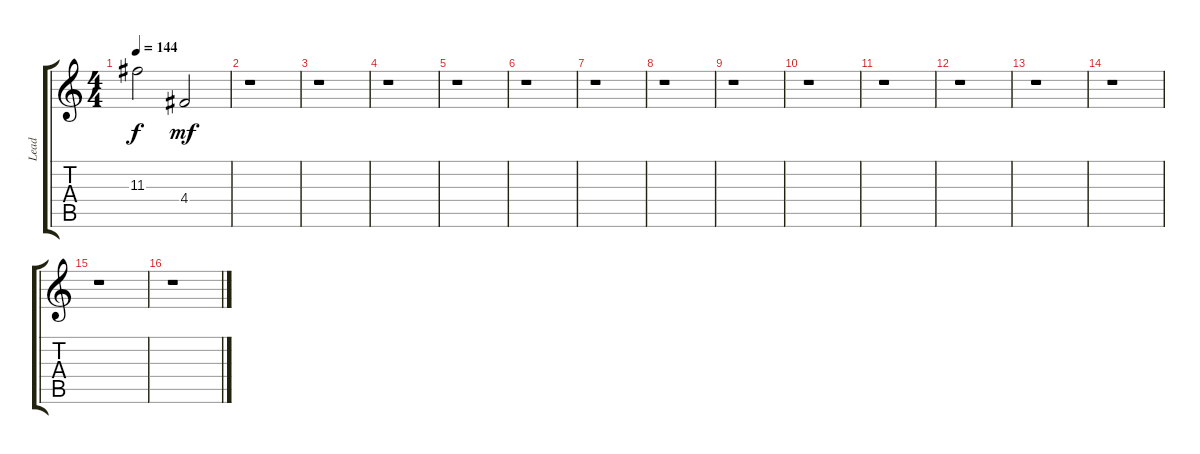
\track ("Lead" "Lead") {instrument overdrivenguitar}
\staff {score tabs}
\tuning (E4 B3 G3 D3 A2 E2) {hide}
\ts (4 4)
\tempo 144
\clef g2
\ks c
11.3{t}.2{dy f} 4.4.2{dy mf} |
r.1 |
r.1 |
r.1 |
r.1 |
r.1 |
r.1 |
r.1 |
r.1 |
r.1 |
r.1 |
r.1 |
r.1 |
r.1 |
r.1 |
r.1
